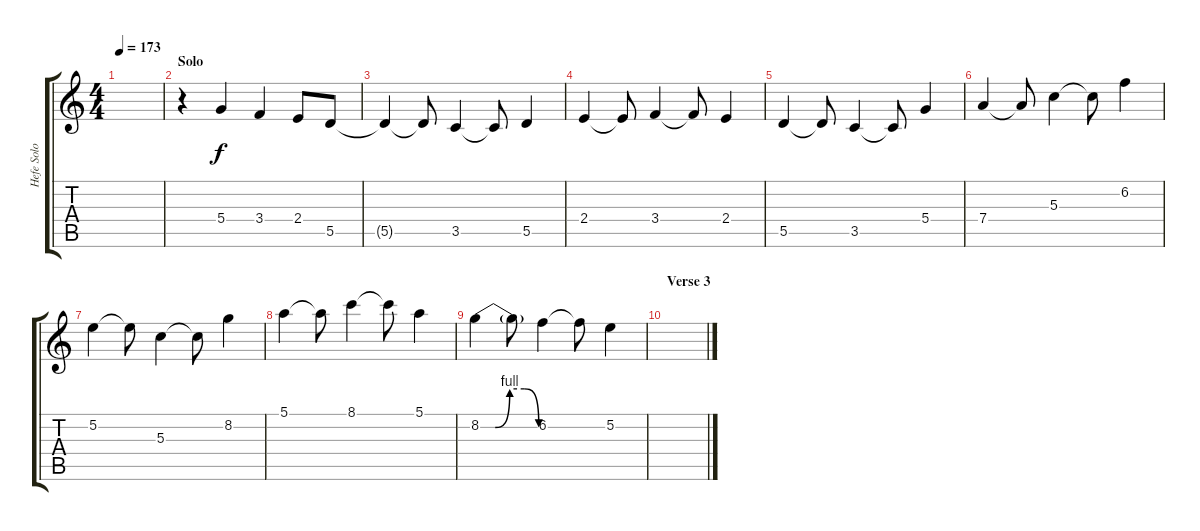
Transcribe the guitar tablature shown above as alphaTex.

\track ("Hefe Solo Guitar" "Hefe Solo ") {instrument distortionguitar}
\staff {score tabs}
\tuning (E4 B3 G3 D3 A2 E2) {hide}
\ts (4 4)
\tempo 173
\clef g2
\ks c
|
\section ("" "Solo")
r.4 5.4.4 3.4.4 2.4.8 5.5.8 |
5.5{t}.4 5.5{t}.8 3.5.4 3.5{t}.8 5.5.4 |
2.4.4 2.4{t}.8 3.4.4 3.4{t}.8 2.4.4 |
5.5.4 5.5{t}.8 3.5.4 3.5{t}.8 5.4.4 |
7.4.4 7.4{t}.8 5.3.4 5.3{t}.8 6.2.4 |
5.2.4 5.2{t}.8 5.3.4 5.3{t}.8 8.2.4 |
5.1.4 5.1{t}.8 8.1.4 8.1{t}.8 5.1.4 |
8.2{be (custom 0 0 15 0 30 4 45 4 60 0)}.4 8.2{t}.8 6.2.4 6.2{t}.8 5.2.4 |
\section ("" "Verse 3")
